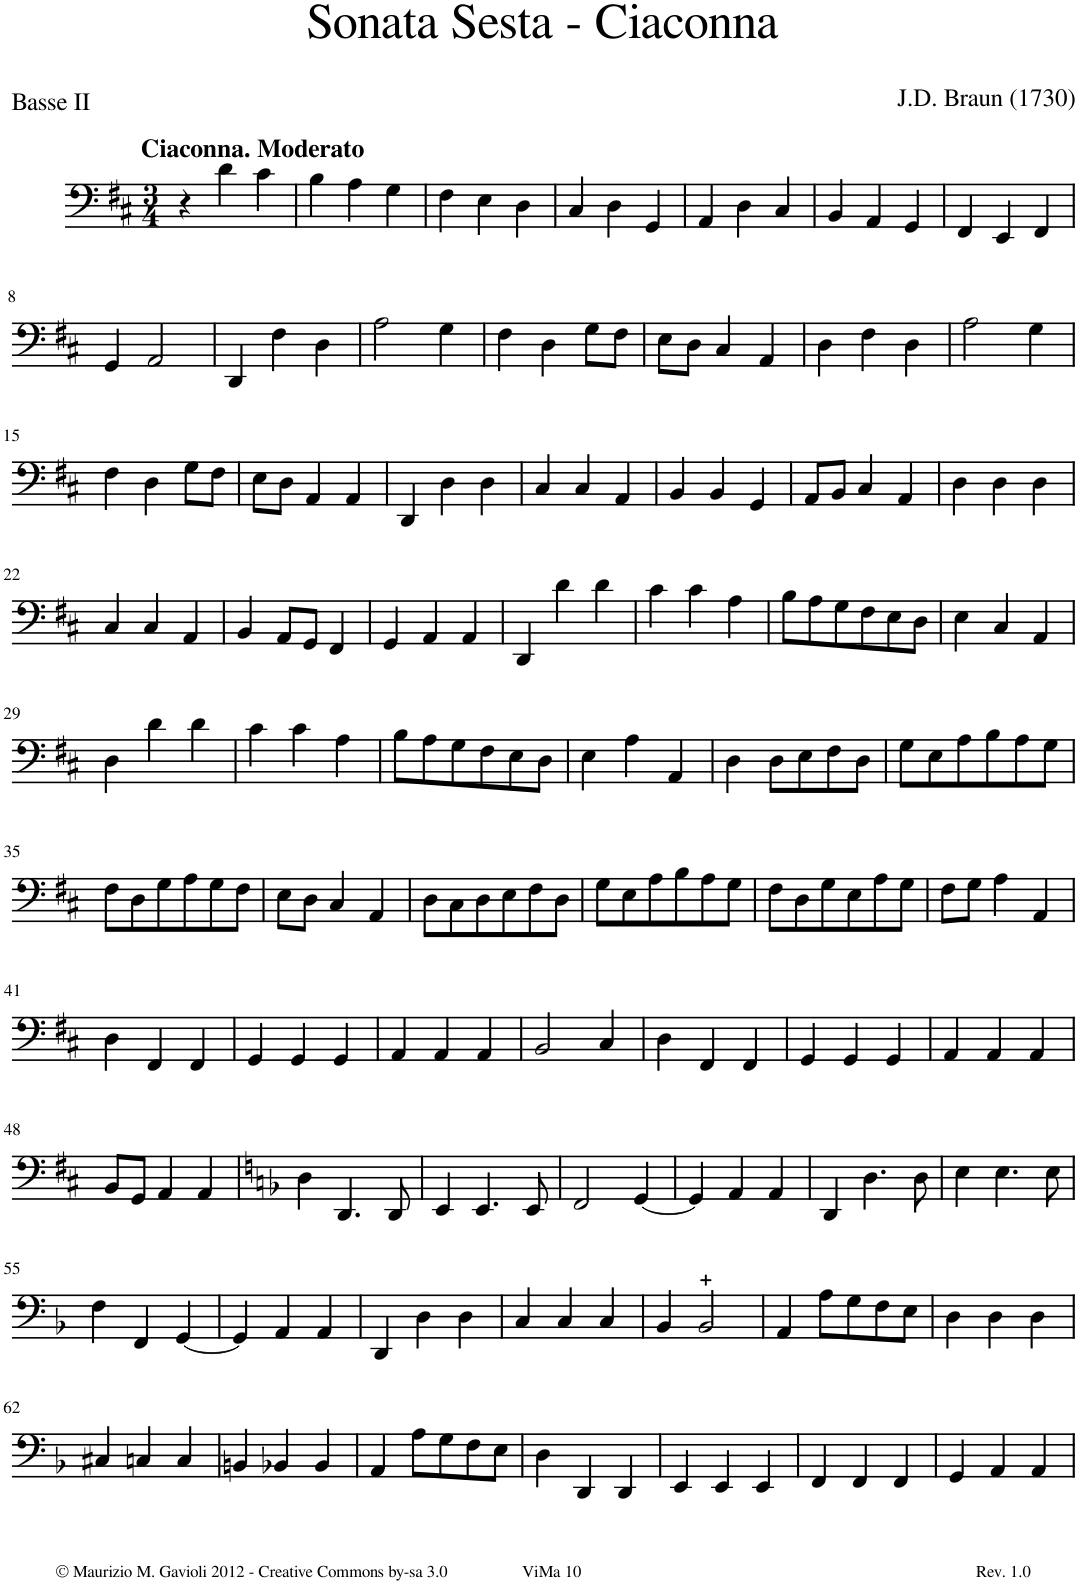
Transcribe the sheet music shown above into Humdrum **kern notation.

**kern
*part1
*staff1
*I"Viola da gamba
*clefF4
*k[f#c#]
*M3/4
=1
!LO:TX:a:B:t=Ciaconna. Moderato
4r
4d\
4c#\
=2
4B\
4A\
4G\
=3
4F#\
4E\
4D\
=4
4C#/
4D\
4GG/
=5
4AA/
4D\
4C#/
=6
4BB/
4AA/
4GG/
=7
4FF#/
4EE/
4FF#/
!!LO:LB:g=z
=8
4GG/
2AA/
=9
4DD/
4F#\
4D\
=10
2A\
4G\
=11
4F#\
4D\
8G\L
8F#\J
=12
8E\L
8D\J
4C#/
4AA/
=13
4D\
4F#\
4D\
=14
2A\
4G\
!!LO:LB:g=z
=15
4F#\
4D\
8G\L
8F#\J
=16
8E\L
8D\J
4AA/
4AA/
=17
4DD/
4D\
4D\
=18
4C#/
4C#/
4AA/
=19
4BB/
4BB/
4GG/
=20
8AA/L
8BB/J
4C#/
4AA/
=21
4D\
4D\
4D\
!!LO:LB:g=z
=22
4C#/
4C#/
4AA/
=23
4BB/
8AA/L
8GG/J
4FF#/
=24
4GG/
4AA/
4AA/
=25
4DD/
4d\
4d\
=26
4c#\
4c#\
4A\
=27
8B\L
8A\
8G\
8F#\
8E\
8D\J
=28
4E\
4C#/
4AA/
!!LO:LB:g=z
=29
4D\
4d\
4d\
=30
4c#\
4c#\
4A\
=31
8B\L
8A\
8G\
8F#\
8E\
8D\J
=32
4E\
4A\
4AA/
=33
4D\
8D\L
8E\
8F#\
8D\J
=34
8G\L
8E\
8A\
8B\
8A\
8G\J
!!LO:LB:g=z
=35
8F#\L
8D\
8G\
8A\
8G\
8F#\J
=36
8E\L
8D\J
4C#/
4AA/
=37
8D\L
8C#\
8D\
8E\
8F#\
8D\J
=38
8G\L
8E\
8A\
8B\
8A\
8G\J
=39
8F#\L
8D\
8G\
8E\
8A\
8G\J
=40
8F#\L
8G\J
4A\
4AA/
!!LO:LB:g=z
=41
4D\
4FF#/
4FF#/
=42
4GG/
4GG/
4GG/
=43
4AA/
4AA/
4AA/
=44
2BB/
4C#/
=45
4D\
4FF#/
4FF#/
=46
4GG/
4GG/
4GG/
=47
4AA/
4AA/
4AA/
!!LO:LB:g=z
=48
8BB/L
8GG/J
4AA/
4AA/
=49
*k[b-]
4D\
4.DD/
8DD/
=50
4EE/
4.EE/
8EE/
=51
2FF/
[4GG/
=52
4GG/]
4AA/
4AA/
=53
4DD/
4.D\
8D\
=54
4E\
4.E\
8E\
!!LO:LB:g=z
=55
4F\
4FF/
[4GG/
=56
4GG/]
4AA/
4AA/
=57
4DD/
4D\
4D\
=58
4C/
4C/
4C/
=59
4BB-/
2BB-/
=60
4AA/
8A\L
8G\
8F\
8E\J
=61
4D\
4D\
4D\
!!LO:LB:g=z
=62
4C#X/
4Cn/
4C/
=63
4BBn/
4BB-X/
4BB-/
=64
4AA/
8A\L
8G\
8F\
8E\J
=65
4D\
4DD/
4DD/
=66
4EE/
4EE/
4EE/
=67
4FF/
4FF/
4FF/
=68
4GG/
4AA/
4AA/
=
*-
